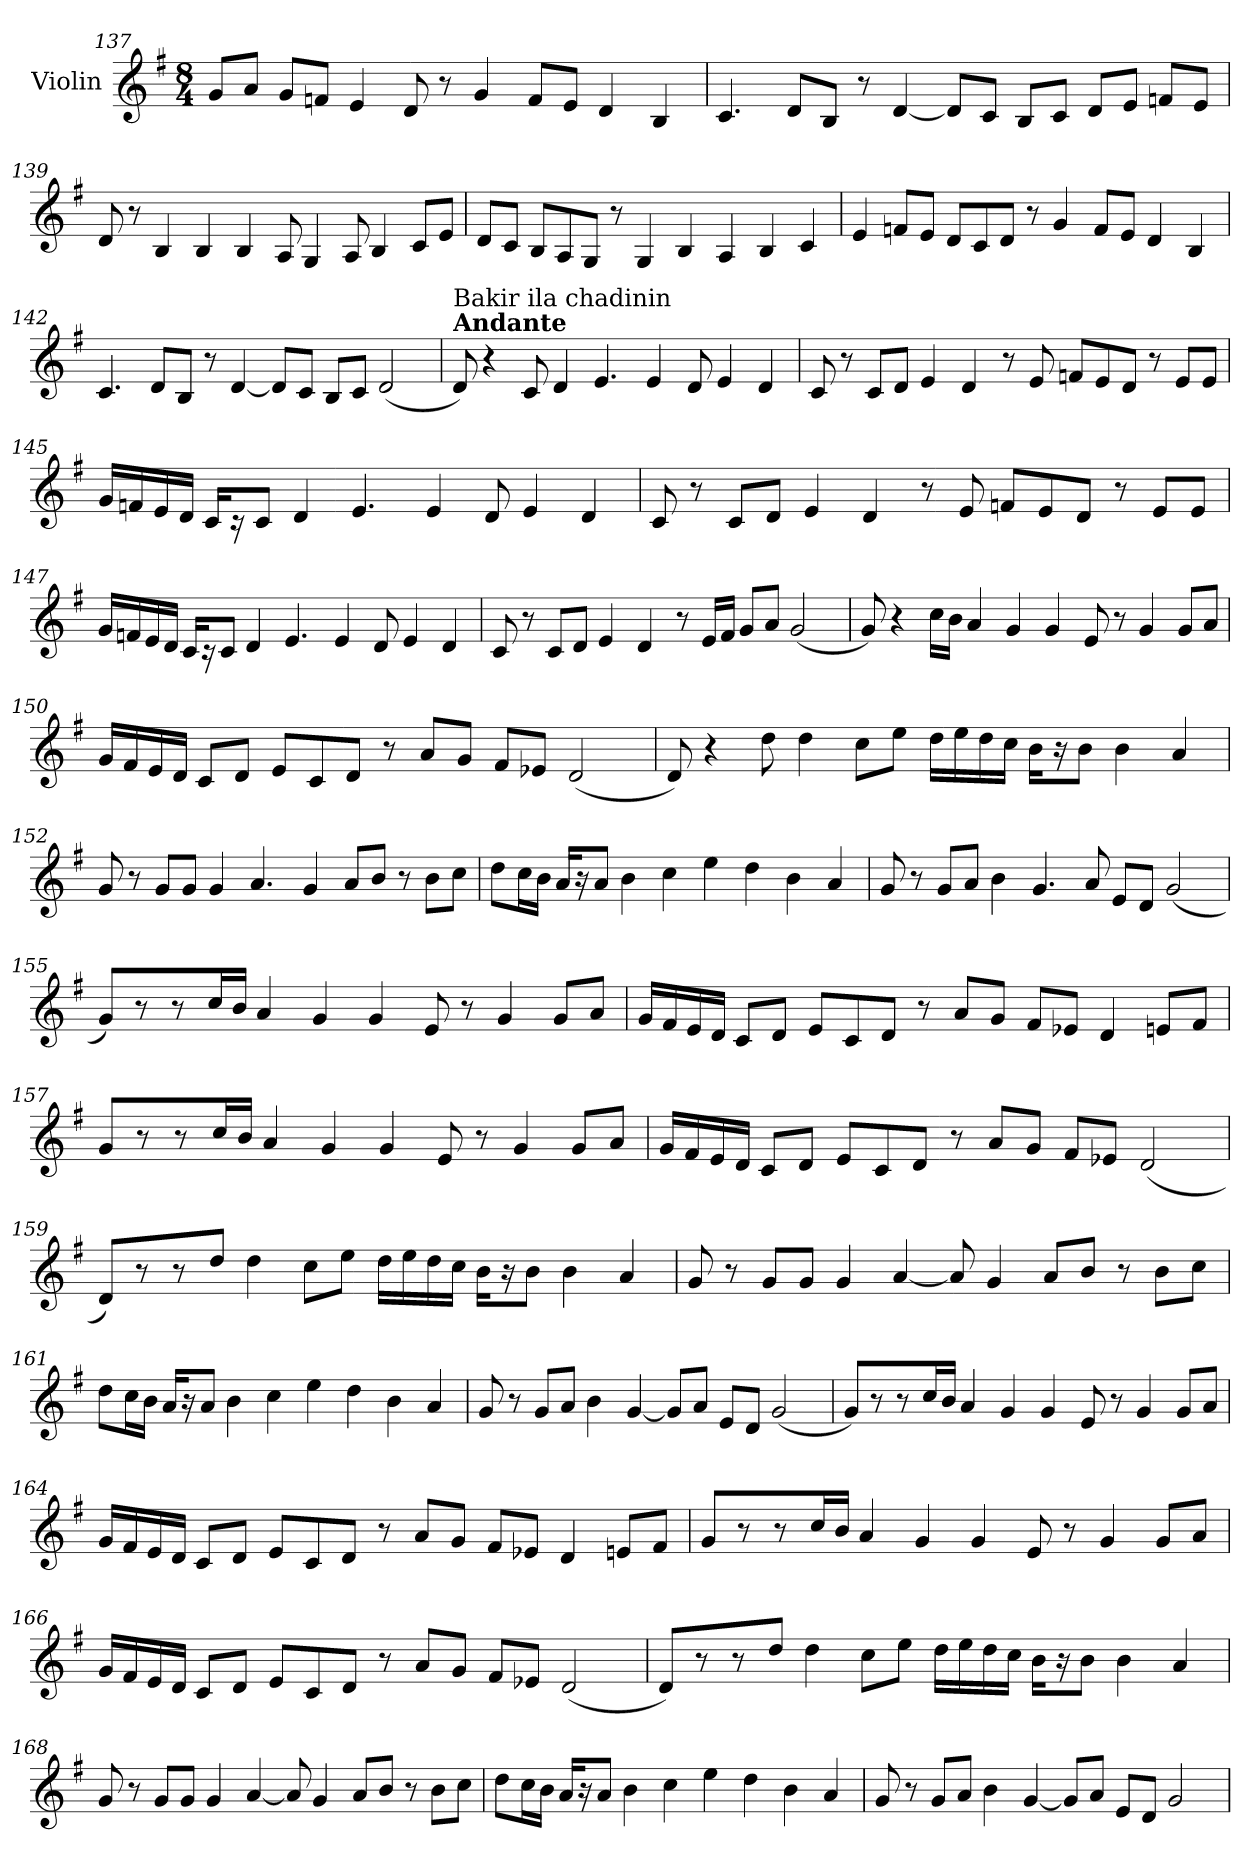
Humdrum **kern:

**kern
*part1
*staff1
*I"Violin
*clefG2
*k[f#]
*G:
*M8/4
=137
8g/L
8a/J
8g/L
8fn/J
4e/
8d/
8r
4g/
8f/L
8e/J
4d/
4B/
!!LO:LB:g=z
=138
4.c/
8d/L
8B/J
8r
[4d/
8d/L]
8c/J
8B/L
8c/J
8d/L
8e/J
8fn/L
8e/J
=139
8d/
8r
4B/
4B/
4B/
8A/
4G/
8A/
4B/
8c/L
8e/J
!!LO:LB:g=z
=140
8d/L
8c/J
8B/L
8A/
8G/J
8r
4G/
4B/
4A/
4B/
4c/
=141
4e/
8fn/L
8e/J
8d/L
8c/
8d/J
8r
4g/
8f/L
8e/J
4d/
4B/
!!LO:LB:g=z
=142
4.c/
8d/L
8B/J
8r
[4d/
8d/L]
8c/J
8B/L
8c/J
(<2d/
=143
*MM75
!LO:TX:a:B:t=Andante
!LO:TX:a:t=Bakir ila chadinin
8d/)
4r
8c/
4d/
4.e/
4e/
8d/
4e/
4d/
!!LO:LB:g=z
=144
8c/
8r
8c/L
8d/J
4e/
4d/
8r
8e/
8fn/L
8e/
8d/J
8r
8e/L
8e/J
=145
16g/LL
16fn/
16e/
16d/JJ
16c/KL
16r
8c/J
4d/
4.e/
4e/
8d/
4e/
4d/
!!LO:PB:g=z
=146
8c/
8r
8c/L
8d/J
4e/
4d/
8r
8e/
8fn/L
8e/
8d/J
8r
8e/L
8e/J
=147
16g/LL
16fn/
16e/
16d/JJ
16c/KL
16r
8c/J
4d/
4.e/
4e/
8d/
4e/
4d/
!!LO:LB:g=z
=148
8c/
8r
8c/L
8d/J
4e/
4d/
8r
16e/LL
16f#/JJ
8g/L
8a/J
(<2g/
=149
8g/)
4r
16cc\LL
16b\JJ
4a/
4g/
4g/
8e/
8r
4g/
8g/L
8a/J
!!LO:LB:g=z
=150
16g/LL
16f#/
16e/
16d/JJ
8c/L
8d/J
8e/L
8c/
8d/J
8r
8a/L
8g/J
8f#/L
8e-X/J
(<2d/
=151
8d/)
4r
8dd\
4dd\
8cc\L
8ee\J
16dd\LL
16ee\
16dd\
16cc\JJ
16b\KL
16r
8b\J
4b\
4a/
!!LO:LB:g=z
=152
8g/
8r
8g/L
8g/J
4g/
4.a/
4g/
8a/L
8b/J
8r
8b\L
8cc\J
=153
8dd\L
16cc\L
16b\JJ
16a/KL
16r
8a/J
4b\
4cc\
4ee\
4dd\
4b\
4a/
!!LO:LB:g=z
=154
8g/
8r
8g/L
8a/J
4b\
4.g/
8a/
8e/L
8d/J
(<2g/
=155
8g/L)
8r
8r
16cc/L
16b/JJ
4a/
4g/
4g/
8e/
8r
4g/
8g/L
8a/J
!!LO:LB:g=z
=156
16g/LL
16f#/
16e/
16d/JJ
8c/L
8d/J
8e/L
8c/
8d/J
8r
8a/L
8g/J
8f#/L
8e-X/J
4d/
8en/L
8f#/J
=157
8g/L
8r
8r
16cc/L
16b/JJ
4a/
4g/
4g/
8e/
8r
4g/
8g/L
8a/J
!!LO:LB:g=z
=158
16g/LL
16f#/
16e/
16d/JJ
8c/L
8d/J
8e/L
8c/
8d/J
8r
8a/L
8g/J
8f#/L
8e-X/J
(<2d/
=159
8d/L)
8r
8r
8dd/J
4dd\
8cc\L
8ee\J
16dd\LL
16ee\
16dd\
16cc\JJ
16b\KL
16r
8b\J
4b\
4a/
!!LO:LB:g=z
=160
8g/
8r
8g/L
8g/J
4g/
[4a/
8a/]
4g/
8a/L
8b/J
8r
8b\L
8cc\J
=161
8dd\L
16cc\L
16b\JJ
16a/KL
16r
8a/J
4b\
4cc\
4ee\
4dd\
4b\
4a/
!!LO:PB:g=z
=162
8g/
8r
8g/L
8a/J
4b\
[4g/
8g/L]
8a/J
8e/L
8d/J
(<2g/
=163
8g/L)
8r
8r
16cc/L
16b/JJ
4a/
4g/
4g/
8e/
8r
4g/
8g/L
8a/J
!!LO:LB:g=z
=164
16g/LL
16f#/
16e/
16d/JJ
8c/L
8d/J
8e/L
8c/
8d/J
8r
8a/L
8g/J
8f#/L
8e-X/J
4d/
8en/L
8f#/J
=165
8g/L
8r
8r
16cc/L
16b/JJ
4a/
4g/
4g/
8e/
8r
4g/
8g/L
8a/J
!!LO:LB:g=z
=166
16g/LL
16f#/
16e/
16d/JJ
8c/L
8d/J
8e/L
8c/
8d/J
8r
8a/L
8g/J
8f#/L
8e-X/J
(<2d/
=167
8d/L)
8r
8r
8dd/J
4dd\
8cc\L
8ee\J
16dd\LL
16ee\
16dd\
16cc\JJ
16b\KL
16r
8b\J
4b\
4a/
!!LO:LB:g=z
=168
8g/
8r
8g/L
8g/J
4g/
[4a/
8a/]
4g/
8a/L
8b/J
8r
8b\L
8cc\J
=169
8dd\L
16cc\L
16b\JJ
16a/KL
16r
8a/J
4b\
4cc\
4ee\
4dd\
4b\
4a/
!!LO:LB:g=z
=170
8g/
8r
8g/L
8a/J
4b\
[4g/
8g/L]
8a/J
8e/L
8d/J
2g/
=
*-
